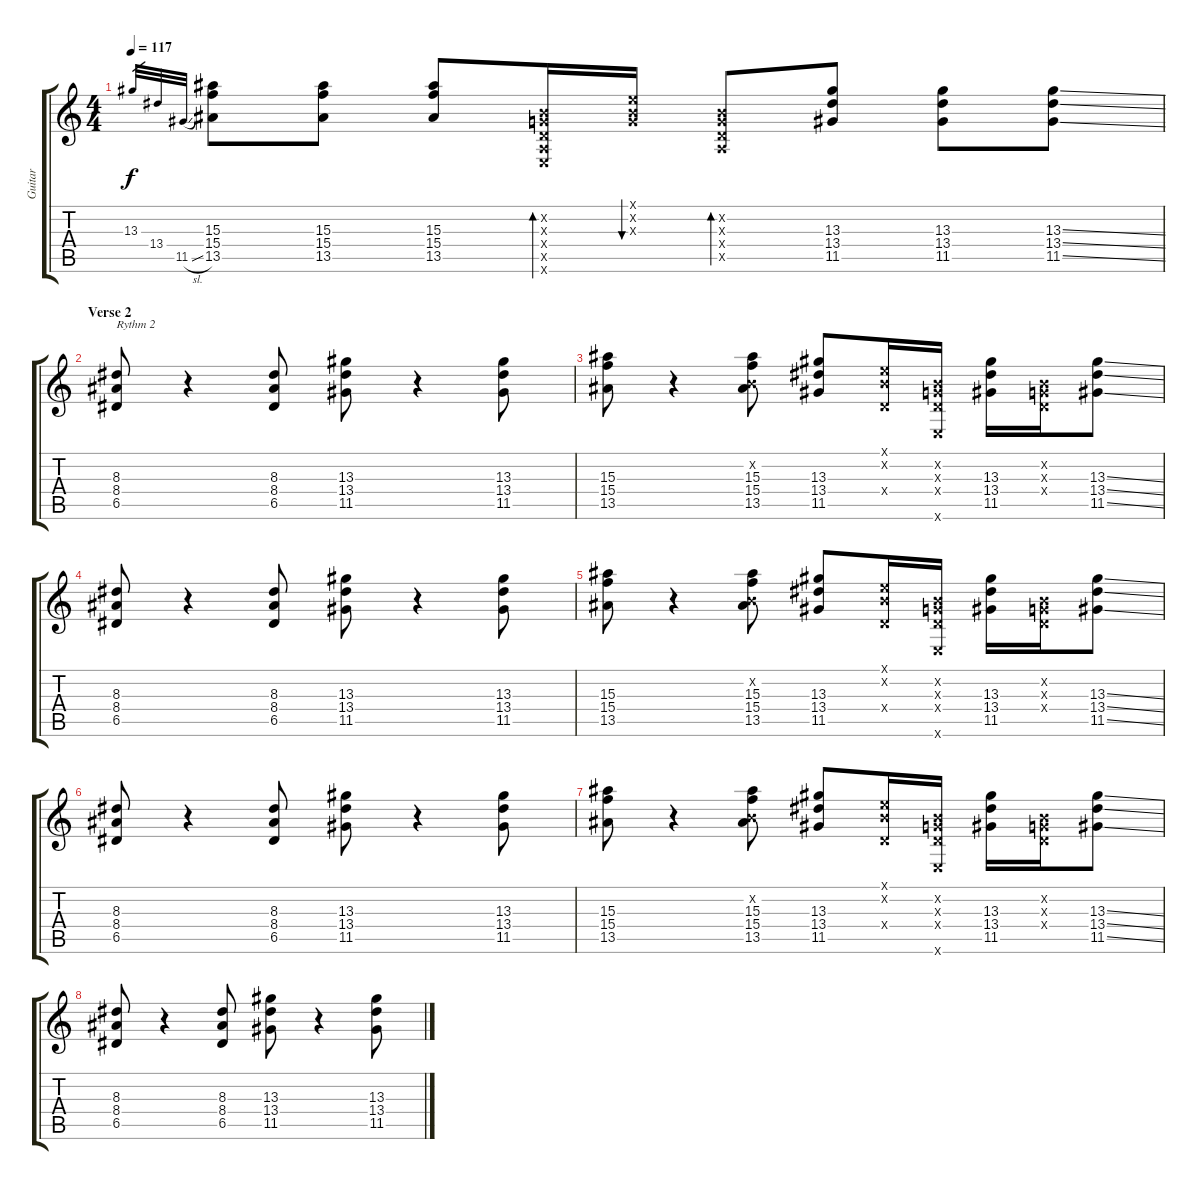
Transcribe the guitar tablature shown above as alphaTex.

\track ("Guitar " "Guitar ") {instrument distortionguitar}
\staff {score tabs}
\tuning (E4 B3 G3 D3 A2 E2) {hide}
\ts (4 4)
\tempo 117
\clef g2
\ks c
13.3.32{gr dy f} 13.4.32{gr} 11.5{sl}.32{gr} (15.3 15.4 13.5).8 (15.3 15.4 13.5).8 (15.3 15.4 13.5).8 (0.2{x} 0.3{x} 0.4{x} 0.5{x} 0.6{x}).16{bd 60} (0.1{x} 0.2{x} 0.3{x}).16{bu 60} (0.2{x} 0.3{x} 0.4{x} 0.5{x}).8{bd 60} (13.3 13.4 11.5).8 (13.3 13.4 11.5).8 (13.3{ss} 13.4{ss} 11.5{ss}).8 |
\section ("" "Verse 2")
(8.3 8.4 6.5).8{txt "Rythm 2"} r.4 (8.3 8.4 6.5).8 (13.3 13.4 11.5).8 r.4 (13.3 13.4 11.5).8 |
(15.3 15.4 13.5).8 r.4 (0.2{x} 15.3 15.4 13.5).8 (13.3 13.4 11.5).8 (0.1{x} 0.2{x} 0.4{x}).16 (0.2{x} 0.3{x} 0.4{x} 0.6{x}).16 (13.3 13.4 11.5).16 (0.2{x} 0.3{x} 0.4{x}).16 (13.3{ss} 13.4{ss} 11.5{ss}).8 |
(8.3 8.4 6.5).8 r.4 (8.3 8.4 6.5).8 (13.3 13.4 11.5).8 r.4 (13.3 13.4 11.5).8 |
(15.3 15.4 13.5).8 r.4 (0.2{x} 15.3 15.4 13.5).8 (13.3 13.4 11.5).8 (0.1{x} 0.2{x} 0.4{x}).16 (0.2{x} 0.3{x} 0.4{x} 0.6{x}).16 (13.3 13.4 11.5).16 (0.2{x} 0.3{x} 0.4{x}).16 (13.3{ss} 13.4{ss} 11.5{ss}).8 |
(8.3 8.4 6.5).8 r.4 (8.3 8.4 6.5).8 (13.3 13.4 11.5).8 r.4 (13.3 13.4 11.5).8 |
(15.3 15.4 13.5).8 r.4 (0.2{x} 15.3 15.4 13.5).8 (13.3 13.4 11.5).8 (0.1{x} 0.2{x} 0.4{x}).16 (0.2{x} 0.3{x} 0.4{x} 0.6{x}).16 (13.3 13.4 11.5).16 (0.2{x} 0.3{x} 0.4{x}).16 (13.3{ss} 13.4{ss} 11.5{ss}).8 |
(8.3 8.4 6.5).8 r.4 (8.3 8.4 6.5).8 (13.3 13.4 11.5).8 r.4 (13.3 13.4 11.5).8
